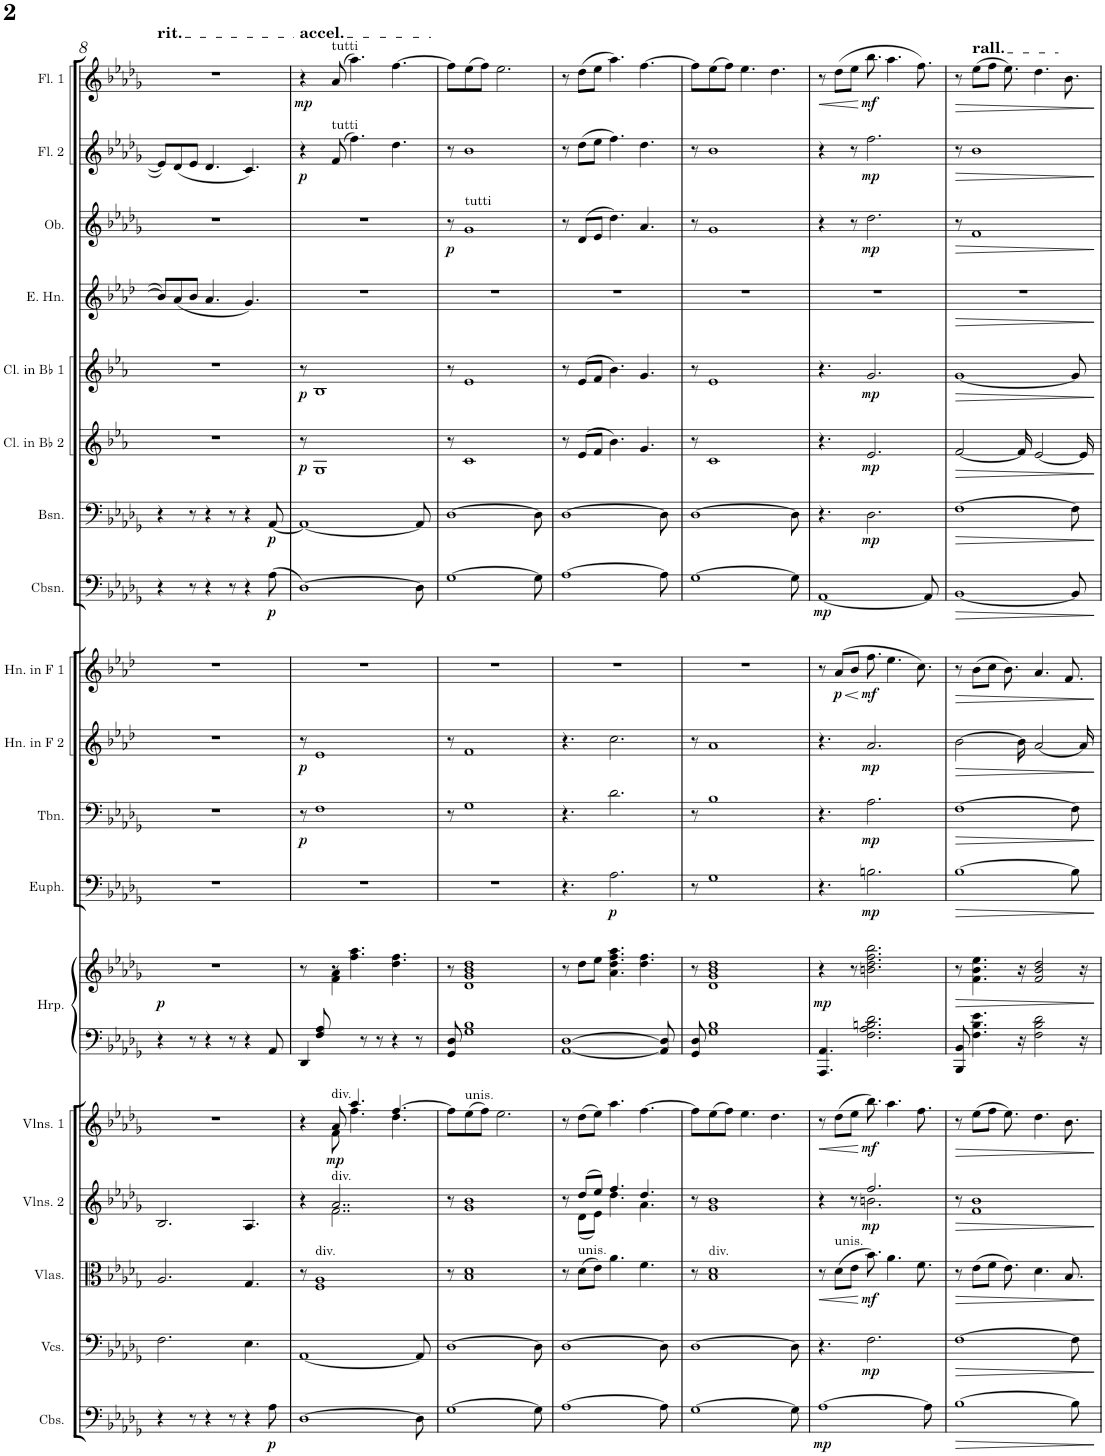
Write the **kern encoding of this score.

**kern	**dynam	**kern	**dynam	**kern	**dynam	**kern	**dynam	**kern	**dynam	**kern	**kern	**dynam	**kern	**dynam	**kern	**dynam	**kern	**dynam	**kern	**dynam	**kern	**dynam	**kern	**dynam	**kern	**dynam	**kern	**dynam	**kern	**dynam	**kern	**dynam	**kern	**dynam	**kern	**dynam
*part18	*part18	*part17	*part17	*part16	*part16	*part15	*part15	*part14	*part14	*part13	*part13	*part13	*part12	*part12	*part11	*part11	*part10	*part10	*part9	*part9	*part8	*part8	*part7	*part7	*part6	*part6	*part5	*part5	*part4	*part4	*part3	*part3	*part2	*part2	*part1	*part1
*staff19	*staff19	*staff18	*staff18	*staff17	*staff17	*staff16	*staff16	*staff15	*staff15	*staff14	*staff13	*staff13/14	*staff12	*staff12	*staff11	*staff11	*staff10	*staff10	*staff9	*staff9	*staff8	*staff8	*staff7	*staff7	*staff6	*staff6	*staff5	*staff5	*staff4	*staff4	*staff3	*staff3	*staff2	*staff2	*staff1	*staff1
*I"Contrabasses	*	*I"Violoncellos	*	*I"Violas	*	*I"Violins 2	*	*I"Violins 1	*	*I"Harp	*	*	*I"Euphonium	*	*I"Trombone	*	*I"Horn in F 2	*	*I"Horn in F 1	*	*I"Contrabassoon	*	*I"Bassoon	*	*I"Clarinet in Bb 2	*	*I"Clarinet in Bb 1	*	*I"English Horn	*	*I"Oboe	*	*I"Flute 2	*	*I"Flute 1	*
*I'Cbs.	*	*I'Vcs.	*	*I'Vlas.	*	*I'Vlns. 2	*	*I'Vlns. 1	*	*I'Hrp.	*	*	*I'Euph.	*	*I'Tbn.	*	*I'Hn. in F 2	*	*I'Hn. in F 1	*	*I'Cbsn.	*	*I'Bsn.	*	*I'Cl. in Bb 2	*	*I'Cl. in Bb 1	*	*I'E. Hn.	*	*I'Ob.	*	*I'Fl. 2	*	*I'Fl. 1	*
!!LO:PB:g=z
*clefF4	*	*clefF4	*	*clefC3	*	*clefG2	*	*clefG2	*	*clefF4	*clefG2	*	*clefF4	*	*clefF4	*	*clefG2	*	*clefG2	*	*clefF4	*	*clefF4	*	*clefG2	*	*clefG2	*	*clefG2	*	*clefG2	*	*clefG2	*	*clefG2	*
*Trd7c12	*	*	*	*	*	*	*	*	*	*	*	*	*Trd7c12	*	*	*	*Trd4c7	*	*Trd4c7	*	*Trd7c12	*	*	*	*Trd1c2	*	*Trd1c2	*	*Trd4c7	*	*	*	*	*	*	*
*k[b-e-a-d-g-]	*	*k[b-e-a-d-g-]	*	*k[b-e-a-d-g-]	*	*k[b-e-a-d-g-]	*	*k[b-e-a-d-g-]	*	*k[b-e-a-d-g-]	*k[b-e-a-d-g-]	*	*k[b-e-a-d-g-]	*	*k[b-e-a-d-g-]	*	*k[b-e-a-d-]	*	*k[b-e-a-d-]	*	*k[b-e-a-d-g-]	*	*k[b-e-a-d-g-]	*	*k[b-e-a-]	*	*k[b-e-a-]	*	*k[b-e-a-d-]	*	*k[b-e-a-d-g-]	*	*k[b-e-a-d-g-]	*	*k[b-e-a-d-g-]	*
*M9/8	*	*M9/8	*	*M9/8	*	*M9/8	*	*M9/8	*	*M9/8	*M9/8	*	*M9/8	*	*M9/8	*	*M9/8	*	*M9/8	*	*M9/8	*	*M9/8	*	*M9/8	*	*M9/8	*	*M9/8	*	*M9/8	*	*M9/8	*	*M9/8	*
=8	=8	=8	=8	=8	=8	=8	=8	=8	=8	=8	=8	=8	=8	=8	=8	=8	=8	=8	=8	=8	=8	=8	=8	=8	=8	=8	=8	=8	=8	=8	=8	=8	=8	=8	=8	=8
!	!	!	!	!	!	!	!	!	!	!	!	!	!	!	!	!	!	!	!	!	!	!	!	!	!	!	!	!	!	!	!	!	!	!	!LO:TX:a:t=rit.	!
!	!	!	!	!	!	!	!	!	!	!	!	!LO:DY:b	!	!	!	!	!	!	!	!	!	!	!	!	!	!	!	!	!	!	!	!	!	!	!	!
4r	.	2.F\	.	2.A-/	.	2.B-/	.	8%9r	.	4r	8%9r	p	8%9r	.	8%9r	.	8%9r	.	8%9r	.	4r	.	4r	.	8%9r	.	8%9r	.	8b-/L]	.	8%9r	.	8e-/L]	.	8%9r	.
.	.	.	.	.	.	.	.	.	.	.	.	.	.	.	.	.	.	.	.	.	.	.	.	.	.	.	.	.	(8a-/	.	.	.	(8d-/	.	.	.
8r	.	.	.	.	.	.	.	.	.	8r	.	.	.	.	.	.	.	.	.	.	8r	.	8r	.	.	.	.	.	8b-/J	.	.	.	8e-/J	.	.	.
4r	.	.	.	.	.	.	.	.	.	4r	.	.	.	.	.	.	.	.	.	.	4r	.	4r	.	.	.	.	.	4.a-/	.	.	.	4.d-/	.	.	.
8r	.	.	.	.	.	.	.	.	.	8r	.	.	.	.	.	.	.	.	.	.	8r	.	8r	.	.	.	.	.	.	.	.	.	.	.	.	.
4r	.	4.E-\	.	4.G-/	.	4.A-/	.	.	.	4r	.	.	.	.	.	.	.	.	.	.	4r	.	4r	.	.	.	.	.	4.g/)	.	.	.	4.c/)	.	.	.
!	!LO:DY:b	!	!	!	!	!	!	!	!	!	!	!	!	!	!	!	!	!	!	!	!	!LO:DY:b	!	!LO:DY:b	!	!	!	!	!	!	!	!	!	!	!	!
8A-\	p	.	.	.	.	.	.	.	.	8AA-/	.	.	.	.	.	.	.	.	.	.	(8A-\	p	[8AA-/	p	.	.	.	.	.	.	.	.	.	.	.	.
=9	=9	=9	=9	=9	=9	=9	=9	=9	=9	=9	=9	=9	=9	=9	=9	=9	=9	=9	=9	=9	=9	=9	=9	=9	=9	=9	=9	=9	=9	=9	=9	=9	=9	=9	=9	=9
*	*	*	*	*^	*	*^	*	*^	*	*^	*^	*	*	*	*	*	*	*	*	*	*	*	*	*	*	*	*	*	*	*	*	*	*	*	*	*
!	!	!	!	!	!	!	!	!	!	!	!	!	!	!	!	!	!	!	!	!	!	!	!	!	!	!	!	!	!	!	!	!	!	!	!	!	!	!	!	!LO:TX:a:t=accel.	!
!	!	!	!	!	!	!	!	!	!	!	!	!	!	!	!	!	!	!	!	!	!LO:DY:b	!	!LO:DY:b	!	!	!	!	!	!	!	!LO:DY:b	!	!LO:DY:b	!	!	!	!	!	!LO:DY:b	!	!LO:DY:b
[1D-	.	[1AA-	.	8r	8ryy	.	4r	4ryy	.	4r	4ryy	.	8ryy	4DD-/	8r	4ryy	.	8%9r	.	8r	p	8r	p	8%9r	.	[1D-)	.	1AA-_	.	8r	p	8r	p	8%9r	.	8%9r	.	4r	p	4r	mp
!	!	!	!	!LO:TX:a:t=div.	!	!	!	!	!	!	!	!	!	!	!	!	!	!	!	!	!	!	!	!	!	!	!	!	!	!	!	!	!	!	!	!	!	!	!	!	!
.	.	.	.	1A-	1F	.	.	.	.	.	.	.	8F/ 8A-/	.	8ryy	.	.	.	.	1F	.	1e-	.	.	.	.	.	.	.	1G	.	1B-	.	.	.	.	.	.	.	.	.
!	!	!	!	!	!	!	!	!	!	!	!	!	!	!	!	!	!	!	!	!	!	!	!	!	!	!	!	!	!	!	!	!	!	!	!	!	!	!	!	!LO:TX:a:t=tutti	!
!	!	!	!	!	!	!	!	!	!	!	!	!	!	!	!	!	!	!	!	!	!	!	!	!	!	!	!	!	!	!	!	!	!	!	!	!	!	!LO:TX:a:t=tutti	!	!	!
!	!	!	!	!	!	!	!	!	!	!LO:TX:a:t=div.	!	!	!	!	!	!	!	!	!	!	!	!	!	!	!	!	!	!	!	!	!	!	!	!	!	!	!	!	!	!	!
!	!	!	!	!	!	!	!LO:TX:a:t=div.	!	!	!	!	!	!	!	!	!	!	!	!	!	!	!	!	!	!	!	!	!	!	!	!	!	!	!	!	!	!	!	!	!	!
!	!	!	!	!	!	!	!	!	!	!	!	!LO:DY:b	!	!	!	!	!	!	!	!	!	!	!	!	!	!	!	!	!	!	!	!	!	!	!	!	!	!	!	!	!
.	.	.	.	.	.	.	2..a-/	2..f\	.	8a-/	8f\	mp	2..ryy	4ryy	8r	4f\ 4a-\	.	.	.	.	.	.	.	.	.	.	.	.	.	.	.	.	.	.	.	.	.	(8f/	.	(8a-/	.
.	.	.	.	.	.	.	.	.	.	4.aa-/	4.ff\	.	.	.	4.ff\ 4.aa-\	.	.	.	.	.	.	.	.	.	.	.	.	.	.	.	.	.	.	.	.	.	.	4.ff\)	.	4.aa-\)	.
.	.	.	.	.	.	.	.	.	.	.	.	.	.	8r	.	2ryy	.	.	.	.	.	.	.	.	.	.	.	.	.	.	.	.	.	.	.	.	.	.	.	.	.
.	.	.	.	.	.	.	.	.	.	.	.	.	.	8r	.	.	.	.	.	.	.	.	.	.	.	.	.	.	.	.	.	.	.	.	.	.	.	.	.	.	.
.	.	.	.	.	.	.	.	.	.	[4.ff/	4.dd-\	.	.	4r	4.dd-\ 4.ff\	.	.	.	.	.	.	.	.	.	.	.	.	.	.	.	.	.	.	.	.	.	.	4.dd-\	.	[4.ff\	.
8D-\]	.	8AA-/]	.	.	.	.	.	.	.	.	.	.	.	8r	.	8ryy	.	.	.	.	.	.	.	.	.	8D-\]	.	8AA-/]	.	.	.	.	.	.	.	.	.	.	.	.	.
*	*	*	*	*	*	*	*	*	*	*v	*v	*	*	*	*	*	*	*	*	*	*	*	*	*	*	*	*	*	*	*	*	*	*	*	*	*	*	*	*	*	*
=10	=10	=10	=10	=10	=10	=10	=10	=10	=10	=10	=10	=10	=10	=10	=10	=10	=10	=10	=10	=10	=10	=10	=10	=10	=10	=10	=10	=10	=10	=10	=10	=10	=10	=10	=10	=10	=10	=10	=10	=10
!	!	!	!	!	!	!	!	!	!	!	!	!	!	!	!	!	!	!	!	!	!	!	!	!	!	!	!	!	!	!	!	!	!	!	!	!LO:DY:b	!	!	!	!
*	*	*	*	*	*	*	*	*	*	*	*	*v	*v	*	*	*	*	*	*	*	*	*	*	*	*	*	*	*	*	*	*	*	*	*	*	*	*	*	*	*
*	*	*	*	*	*	*	*	*	*	*	*	*	*v	*v	*	*	*	*	*	*	*	*	*	*	*	*	*	*	*	*	*	*	*	*	*	*	*	*	*
[1G-	.	[1D-	.	8r	8ryy	.	8r	8ryy	.	8ff\L]	.	8GG-/ 8D-/	8r	.	8%9r	.	8r	.	8r	.	8%9r	.	[1G-	.	[1D-	.	8r	.	8r	.	8%9r	.	8r	p	8r	.	8ff\L]	.
!	!	!	!	!	!	!	!	!	!	!	!	!	!	!	!	!	!	!	!	!	!	!	!	!	!	!	!	!	!	!	!	!	!LO:TX:a:t=tutti	!	!	!	!	!
!	!	!	!	!	!	!	!	!	!	!LO:TX:a:t=unis.	!	!	!	!	!	!	!	!	!	!	!	!	!	!	!	!	!	!	!	!	!	!	!	!	!	!	!	!
.	.	.	.	1d-	1B-	.	1b-	1g-	.	(8ee-\	.	1G- 1B-	1d- 1g- 1b- 1dd-	.	.	.	1G-	.	1f	.	.	.	.	.	.	.	1c	.	1e-	.	.	.	1g-	.	1b-	.	(8ee-\	.
.	.	.	.	.	.	.	.	.	.	8ff\J)	.	.	.	.	.	.	.	.	.	.	.	.	.	.	.	.	.	.	.	.	.	.	.	.	.	.	8ff\J)	.
.	.	.	.	.	.	.	.	.	.	2.ee-\	.	.	.	.	.	.	.	.	.	.	.	.	.	.	.	.	.	.	.	.	.	.	.	.	.	.	2.ee-\	.
8G-\]	.	8D-\]	.	.	.	.	.	.	.	.	.	.	.	.	.	.	.	.	.	.	.	.	8G-\]	.	8D-\]	.	.	.	.	.	.	.	.	.	.	.	.	.
*	*	*	*	*v	*v	*	*	*	*	*	*	*	*	*	*	*	*	*	*	*	*	*	*	*	*	*	*	*	*	*	*	*	*	*	*	*	*	*
=11	=11	=11	=11	=11	=11	=11	=11	=11	=11	=11	=11	=11	=11	=11	=11	=11	=11	=11	=11	=11	=11	=11	=11	=11	=11	=11	=11	=11	=11	=11	=11	=11	=11	=11	=11	=11	=11
[1A-	.	[1D-	.	8r	.	8r	8ryy	.	8r	.	[1AA- [1D-	8r	.	4.r	.	4.r	.	4.r	.	8%9r	.	[1A-	.	[1D-	.	8r	.	8r	.	8%9r	.	8r	.	8r	.	8r	.
!	!	!	!	!LO:TX:a:t=unis.	!	!	!	!	!	!	!	!	!	!	!	!	!	!	!	!	!	!	!	!	!	!	!	!	!	!	!	!	!	!	!	!	!
.	.	.	.	(8d-\L	.	(8dd-/L	(8d-\L	.	(8dd-\L	.	.	8dd-\L	.	.	.	.	.	.	.	.	.	.	.	.	.	(8e-/L	.	(8e-/L	.	.	.	(8d-/L	.	(8dd-\L	.	(8dd-\L	.
.	.	.	.	8e-\J)	.	8ee-/J)	8e-\J)	.	8ee-\J)	.	.	8ee-\J	.	.	.	.	.	.	.	.	.	.	.	.	.	8f/J	.	8f/J	.	.	.	8e-/J	.	8ee-\J	.	8ee-\J	.
!	!	!	!	!	!	!	!	!	!	!	!	!	!	!	!LO:DY:b	!	!	!	!	!	!	!	!	!	!	!	!	!	!	!	!	!	!	!	!	!	!
.	.	.	.	4.a-\	.	4.ff/	4.dd-\	.	4.aa-\	.	.	4.a-\ 4.dd-\ 4.ff\ 4.aa-\	.	2.A-\	p	2.d-\	.	2.cc\	.	.	.	.	.	.	.	4.b-\)	.	4.b-\)	.	.	.	4.dd-\)	.	4.ff\)	.	4.aa-\)	.
.	.	.	.	4.f\	.	4.dd-/	4.a-\	.	[4.ff\	.	.	4.dd-\ 4.ff\	.	.	.	.	.	.	.	.	.	.	.	.	.	4.g/	.	4.g/	.	.	.	4.a-/	.	4.dd-\	.	[4.ff\	.
8A-\]	.	8D-\]	.	.	.	.	.	.	.	.	8AA-/] 8D-/]	.	.	.	.	.	.	.	.	.	.	8A-\]	.	8D-\]	.	.	.	.	.	.	.	.	.	.	.	.	.
=12	=12	=12	=12	=12	=12	=12	=12	=12	=12	=12	=12	=12	=12	=12	=12	=12	=12	=12	=12	=12	=12	=12	=12	=12	=12	=12	=12	=12	=12	=12	=12	=12	=12	=12	=12	=12	=12
*	*	*	*	*^	*	*	*	*	*	*	*	*	*	*	*	*	*	*	*	*	*	*	*	*	*	*	*	*	*	*	*	*	*	*	*	*	*
[1G-	.	[1D-	.	8r	8ryy	.	8r	8ryy	.	8ff\L]	.	8GG-/ 8D-/	8r	.	8r	.	8r	.	8r	.	8%9r	.	[1G-	.	[1D-	.	8r	.	8r	.	8%9r	.	8r	.	8r	.	8ff\L]	.
!	!	!	!	!LO:TX:a:t=div.	!	!	!	!	!	!	!	!	!	!	!	!	!	!	!	!	!	!	!	!	!	!	!	!	!	!	!	!	!	!	!	!	!	!
.	.	.	.	1d-	1B-	.	1b-	1g-	.	(8ee-\	.	1G- 1B-	1d- 1g- 1b- 1dd-	.	1G-	.	1B-	.	1a-	.	.	.	.	.	.	.	1c	.	1e-	.	.	.	1g-	.	1b-	.	(8ee-\	.
.	.	.	.	.	.	.	.	.	.	8ff\J)	.	.	.	.	.	.	.	.	.	.	.	.	.	.	.	.	.	.	.	.	.	.	.	.	.	.	8ff\J)	.
.	.	.	.	.	.	.	.	.	.	4.ee-\	.	.	.	.	.	.	.	.	.	.	.	.	.	.	.	.	.	.	.	.	.	.	.	.	.	.	4.ee-\	.
.	.	.	.	.	.	.	.	.	.	4.dd-\	.	.	.	.	.	.	.	.	.	.	.	.	.	.	.	.	.	.	.	.	.	.	.	.	.	.	4.dd-\	.
8G-\]	.	8D-\]	.	.	.	.	.	.	.	.	.	.	.	.	.	.	.	.	.	.	.	.	8G-\]	.	8D-\]	.	.	.	.	.	.	.	.	.	.	.	.	.
*	*	*	*	*v	*v	*	*	*	*	*	*	*	*	*	*	*	*	*	*	*	*	*	*	*	*	*	*	*	*	*	*	*	*	*	*	*	*	*
=13	=13	=13	=13	=13	=13	=13	=13	=13	=13	=13	=13	=13	=13	=13	=13	=13	=13	=13	=13	=13	=13	=13	=13	=13	=13	=13	=13	=13	=13	=13	=13	=13	=13	=13	=13	=13	=13
!	!LO:DY:b	!	!	!	!LO:HP:b	!	!	!	!	!LO:HP:b	!	!	!LO:DY:b	!	!	!	!	!	!	!	!	!	!LO:DY:b	!	!	!	!	!	!	!	!	!	!	!	!	!	!LO:HP:b
[1A-	mp	4.r	.	8r	<	4r	4.ryy	.	8r	<	4.AAA-/ 4.AA-/	4r	mp	4.r	.	4.r	.	4.r	.	8r	.	[1AA-	mp	4.r	.	4.r	.	4.r	.	8%9r	.	4r	.	4r	.	8r	<
!	!	!	!	!LO:TX:a:t=unis.	!	!	!	!	!	!	!	!	!	!	!	!	!	!	!	!	!	!	!	!	!	!	!	!	!	!	!	!	!	!	!	!	!
!	!	!	!	!	!	!	!	!	!	!	!	!	!	!	!	!	!	!	!	!	!LO:HP:b	!	!	!	!	!	!	!	!	!	!	!	!	!	!	!	!
!	!	!	!	!	!	!	!	!	!	!	!	!	!	!	!	!	!	!	!	!	!LO:DY:n=1:b	!	!	!	!	!	!	!	!	!	!	!	!	!	!	!	!
.	.	.	.	(8d-\L	.	.	.	.	(8dd-\L	.	.	.	.	.	.	.	.	.	.	(8a-/L	< p	.	.	.	.	.	.	.	.	.	.	.	.	.	.	(8dd-\L	.
.	.	.	.	8e-\J	.	8r	.	.	8ee-\J	.	.	8r	.	.	.	.	.	.	.	8b-/J	.	.	.	.	.	.	.	.	.	.	.	8r	.	8r	.	8ee-\J	.
!	!	!	!LO:DY:b	!	!LO:DY:n=1:b	!	!	!LO:DY:b	!	!LO:DY:n=1:b	!	!	!	!	!LO:DY:b	!	!LO:DY:b	!	!LO:DY:b	!	!LO:DY:n=2:b	!	!	!	!LO:DY:b	!	!LO:DY:b	!	!LO:DY:b	!	!	!	!LO:DY:b	!	!LO:DY:b	!	!LO:DY:n=1:b
.	.	2.F\	mp	8.b-\)	[ mf	2.ff/	2.bn\	mp	8.bb-\)	[ mf	2.F\ 2.A-\ 2.Bn\ 2.d-\	2.bn\ 2.dd-\ 2.ff\ 2.bb-\	.	2.Bn\	mp	2.A-\	mp	2.a-/	mp	8.ff\	[ mf	.	.	2.D-\	mp	2.e-/	mp	2.g/	mp	.	.	2.dd-\	mp	2.ff\	mp	8.bb-\	[ mf
.	.	.	.	4.a-\	.	.	.	.	4.aa-\	.	.	.	.	.	.	.	.	.	.	4.ee-\	.	.	.	.	.	.	.	.	.	.	.	.	.	.	.	4.aa-\	.
.	.	.	.	8.f\	.	.	.	.	8.ff\	.	.	.	.	.	.	.	.	.	.	8.cc\)	.	.	.	.	.	.	.	.	.	.	.	.	.	.	.	8.ff\)	.
8A-\]	.	.	.	.	.	.	.	.	.	.	.	.	.	.	.	.	.	.	.	.	.	8AA-/]	.	.	.	.	.	.	.	.	.	.	.	.	.	.	.
=14	=14	=14	=14	=14	=14	=14	=14	=14	=14	=14	=14	=14	=14	=14	=14	=14	=14	=14	=14	=14	=14	=14	=14	=14	=14	=14	=14	=14	=14	=14	=14	=14	=14	=14	=14	=14	=14
!	!LO:HP:b	!	!LO:HP:b	!	!LO:HP:b	!	!	!LO:HP:b	!	!LO:HP:b	!	!	!LO:HP:b	!	!LO:HP:b	!	!LO:HP:b	!	!LO:HP:b	!	!LO:HP:b	!	!LO:HP:b	!	!LO:HP:b	!	!LO:HP:b	!	!LO:HP:b	!	!LO:HP:b	!	!LO:HP:b	!	!LO:HP:b	!	!LO:HP:b
[1B-	>	[1F	>	8r	>	8r	8ryy	>	8r	>	8BBB-/ 8BB-/	8r	>	[1B-	>	[1F	>	[2b-\	>	8r	>	[1BB-	>	[1F	>	[2f/	>	[1g	>	8%9r	>	8r	>	8r	>	8r	>
!	!	!	!	!	!	!	!	!	!	!	!	!	!	!	!	!	!	!	!	!	!	!	!	!	!	!	!	!	!	!	!	!	!	!	!	!LO:TX:a:t=rall.	!
.	.	.	.	(8e-\L	.	1b-	1f	.	(8ee-\L	.	4.F\ 4.B-\ 4.e-\	4.f\ 4.b-\ 4.ee-\	.	.	.	.	.	.	.	(8b-\L	.	.	.	.	.	.	.	.	.	.	.	1f	.	1b-	.	(8ee-\L	.
.	.	.	.	8f\J	.	.	.	.	8ff\J	.	.	.	.	.	.	.	.	.	.	8cc\J	.	.	.	.	.	.	.	.	.	.	.	.	.	.	.	8ff\J	.
.	.	.	.	8.e-\)	.	.	.	.	8.ee-\)	.	.	.	.	.	.	.	.	.	.	8.b-\)	.	.	.	.	.	.	.	.	.	.	.	.	.	.	.	8.ee-\)	.
.	.	.	.	.	.	.	.	.	.	.	16r	16r	.	.	.	.	.	16b-\]	.	.	.	.	.	.	.	16f/]	.	.	.	.	.	.	.	.	.	.	.
.	.	.	.	4.d-\	.	.	.	.	4.dd-\	.	2F\ 2B-\ 2d-\	2f/ 2b-/ 2dd-/	.	.	.	.	.	[2a-/	.	4.a-/	.	.	.	.	.	[2e-/	.	.	.	.	.	.	.	.	.	4.dd-\	.
.	.	.	.	8.B-/	.	.	.	.	8.b-\	.	.	.	.	.	.	.	.	.	.	8.f/	.	.	.	.	.	.	.	.	.	.	.	.	.	.	.	8.b-\	.
8B-\]	.	8F\]	.	.	.	.	.	.	.	.	.	.	.	8B-\]	.	8F\]	.	.	.	.	.	8BB-/]	.	8F\]	.	.	.	8g/]	.	.	.	.	.	.	.	.	.
.	.	.	.	.	.	.	.	.	.	.	16r	16r	.	.	.	.	.	16a-/]	.	.	.	.	.	.	.	16e-/]	.	.	.	.	.	.	.	.	.	.	.
*	*	*	*	*	*	*v	*v	*	*	*	*	*	*	*	*	*	*	*	*	*	*	*	*	*	*	*	*	*	*	*	*	*	*	*	*	*	*
.	]	.	]	.	]	.	]	.	]	.	.	]	.	]	.	]	.	]	.	]	.	]	.	]	.	]	.	]	.	]	.	]	.	]	.	]
=	=	=	=	=	=	=	=	=	=	=	=	=	=	=	=	=	=	=	=	=	=	=	=	=	=	=	=	=	=	=	=	=	=	=	=	=
*-	*-	*-	*-	*-	*-	*-	*-	*-	*-	*-	*-	*-	*-	*-	*-	*-	*-	*-	*-	*-	*-	*-	*-	*-	*-	*-	*-	*-	*-	*-	*-	*-	*-	*-	*-	*-
